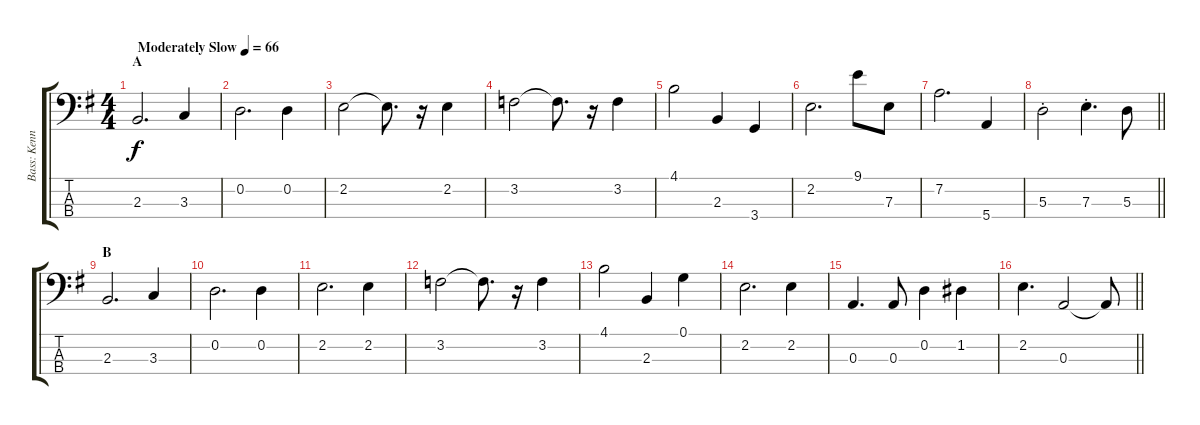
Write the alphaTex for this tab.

\track ("Bass: Kenny Passarelli?" "Bass: Kenn") {instrument fretlessbass}
\staff {score tabs}
\tuning (G2 D2 A1 E1) {hide}
\ts (4 4)
\section ("" "A")
\tempo (66 "Moderately Slow")
\clef f4
\ks g
2.3.2{d dy f instrument fretlessbass} 3.3.4 |
0.2.2{d} 0.2.4 |
2.2.2 2.2{t}.8{d} r.16 2.2.4 |
3.2.2 3.2{t}.8{d} r.16 3.2.4 |
4.1.2 2.3.4 3.4.4 |
2.2.2{d} 9.1.8 7.3.8 |
7.2.2{d} 5.4.4 |
\barLineRight lightlight
5.3{st}.2 7.3{st}.4{d} 5.3.8 |
\section ("" "B")
2.3.2{d} 3.3.4 |
0.2.2{d} 0.2.4 |
2.2.2{d} 2.2.4 |
3.2.2 3.2{t}.8{d} r.16 3.2.4 |
4.1.2 2.3.4 0.1.4 |
2.2.2{d} 2.2.4 |
0.3.4{d} 0.3.8 0.2.4 1.2.4 |
\barLineRight lightlight
2.2.4{d} 0.3.2 0.3{t}.8
